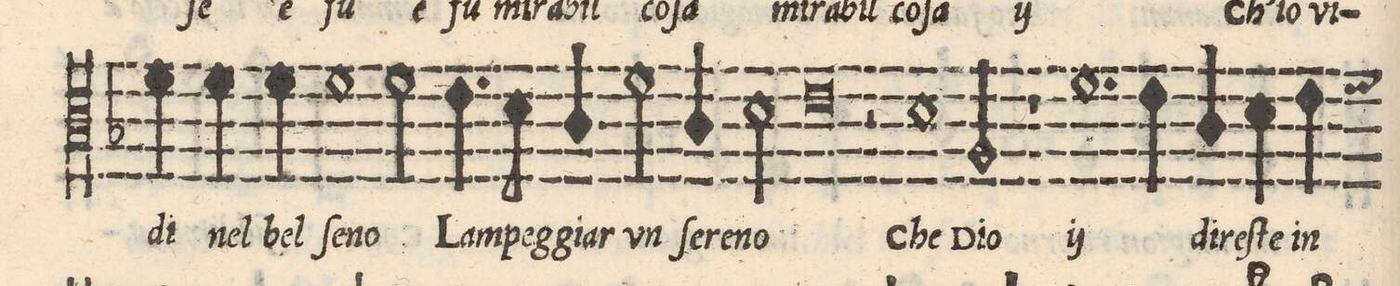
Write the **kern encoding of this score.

**kern	**text
*I"ALTO	*
*clefC3	*
*k[b-]	*
*met(C)	*
*M2/1	*
4f\	-di
4f\	nel
4f\	bel
1f\	ſe-
=21-	=21-
2f\	-no
4.e\	Lam-
8d\	-peg-
4c/	-giar
2f\	vn
=22-	=22-
4c/	ſe-
2d\	-re-
0e	-no
=23-	=23-
2r	.
1d\	che
=24-	=24-
2A/	Dio
1r	.
=25-	=25-
*	*ij
1.f	che
4e\	Dio
*	*Xij
4c/	di-
=26-	=26-
4d\	-re-
4e\	ſte in
*-	*-
